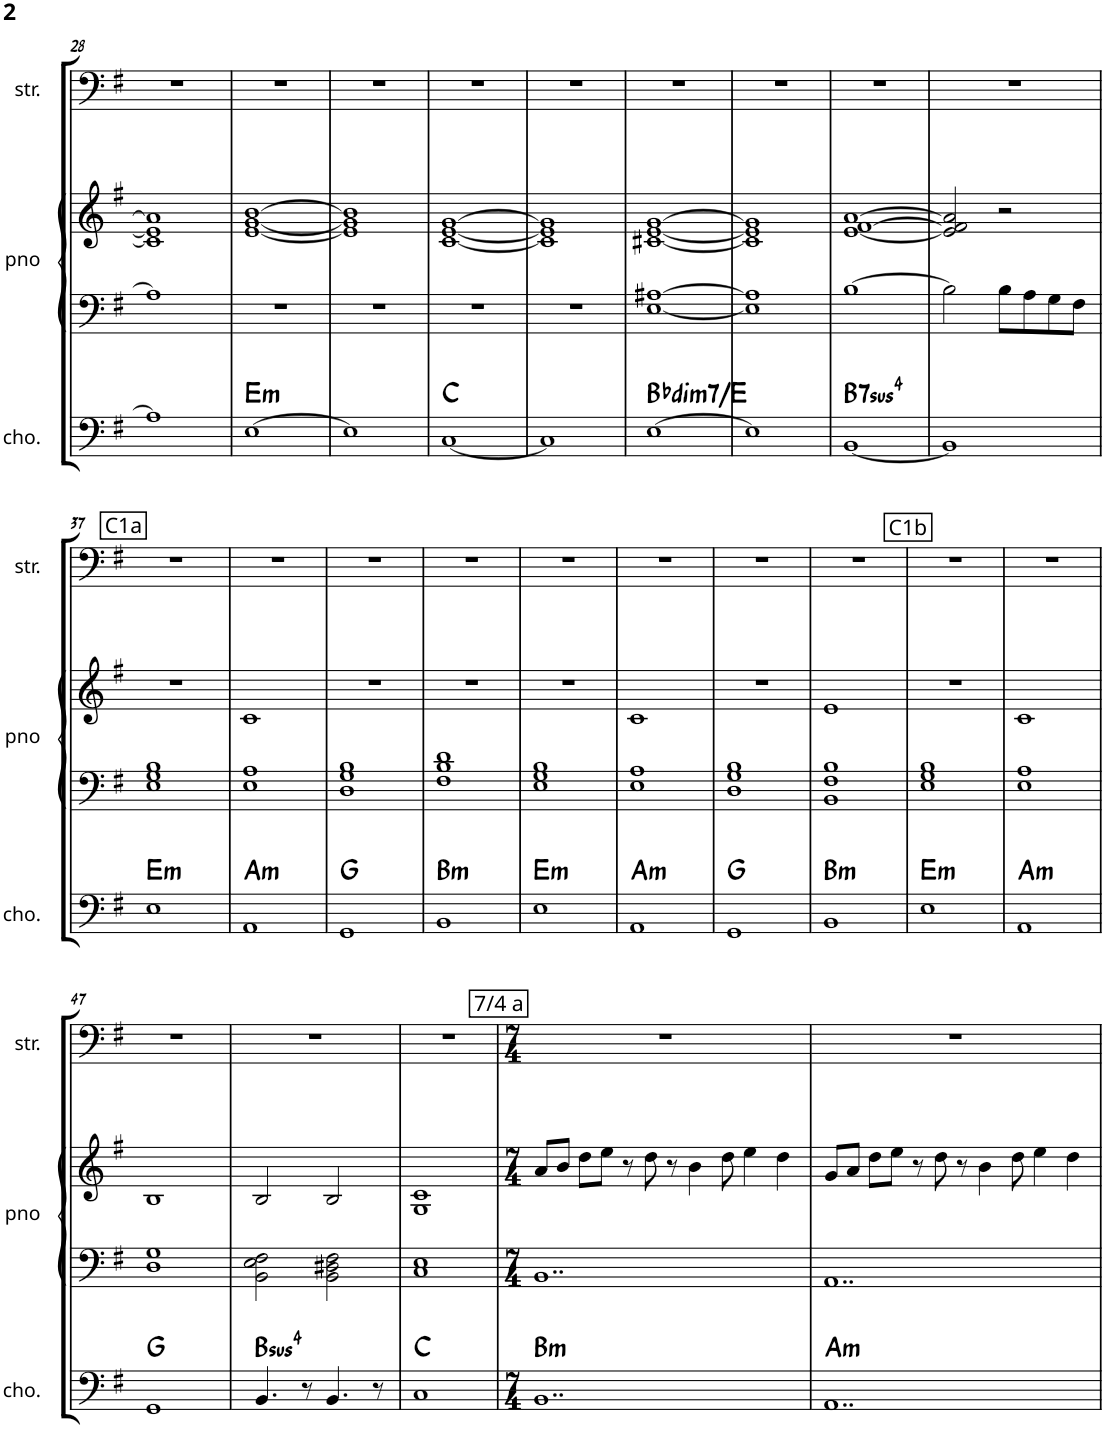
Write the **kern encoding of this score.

**kern	**harte	**kern	**kern	**kern
*part3	*part3	*part2	*part2	*part1
*staff4	*	*staff3	*staff2	*staff1
*I"chords	*	*I"pno	*	*I"strings
*I'cho.	*	*I'pno	*	*I'str.
!!LO:PB:g=z
*clefF4	*	*clefF4	*clefG2	*clefF4
*k[f#]	*	*k[f#]	*k[f#]	*k[f#]
*G:	*	*G:	*G:	*G:
*M4/4	*	*M4/4	*M4/4	*M4/4
=28	=28	=28	=28	=28
1A]	.	1A]	1c] 1e] 1a]	1r
=29	=29	=29	=29	=29
!	!LO:H:kt=m	!	!	!
[1E	E:min	1r	[1e [1g [1b	1r
=30	=30	=30	=30	=30
1E]	.	1r	1e] 1g] 1b]	1r
=31	=31	=31	=31	=31
[1C	C:maj	1r	[1c [1e [1g	1r
=32	=32	=32	=32	=32
1C]	.	1r	1c] 1e] 1g]	1r
=33	=33	=33	=33	=33
!	!LO:H:kt=dim7	!	!	!
[1E	Bb:dim7/#4	[1E [1A#X	[1c#X [1e [1g	1r
=34	=34	=34	=34	=34
1E]	.	1E] 1A#]	1c#] 1e] 1g]	1r
=35	=35	=35	=35	=35
!	!LO:H:kt=74	!	!	!
[1BB	B:sus4(7)	[1B	[1e [1f# [1a	1r
=36	=36	=36	=36	=36
1BB]	.	2B\]	2e/] 2f#/] 2a/]	1r
.	.	8B\L	2r	.
.	.	8A\	.	.
.	.	8G\	.	.
.	.	8F#\J	.	.
!!LO:LB:g=z
!!LO:REH:place=s1:a:cj:fs=11:t=C1a
=37	=37	=37	=37	=37
!	!LO:H:kt=m	!	!	!
1E	E:min	1E 1G 1B	1r	1r
=38	=38	=38	=38	=38
!	!LO:H:kt=m	!	!	!
1AA	A:min	1E 1A	1c	1r
=39	=39	=39	=39	=39
1GG	G:maj	1D 1G 1B	1r	1r
=40	=40	=40	=40	=40
!	!LO:H:kt=m	!	!	!
1BB	B:min	1F# 1B 1d	1r	1r
=41	=41	=41	=41	=41
!	!LO:H:kt=m	!	!	!
1E	E:min	1E 1G 1B	1r	1r
=42	=42	=42	=42	=42
!	!LO:H:kt=m	!	!	!
1AA	A:min	1E 1A	1c	1r
=43	=43	=43	=43	=43
1GG	G:maj	1D 1G 1B	1r	1r
=44	=44	=44	=44	=44
!	!LO:H:kt=m	!	!	!
1BB	B:min	1BB 1F# 1B	1e	1r
!!LO:REH:place=s1:a:cj:fs=11:t=C1b
=45	=45	=45	=45	=45
!	!LO:H:kt=m	!	!	!
1E	E:min	1E 1G 1B	1r	1r
=46	=46	=46	=46	=46
!	!LO:H:kt=m	!	!	!
1AA	A:min	1E 1A	1c	1r
!!LO:LB:g=z
=47	=47	=47	=47	=47
1GG	G:maj	1D 1G	1B	1r
=48	=48	=48	=48	=48
!	!LO:H:kt=4	!	!	!
4.BB/	B:sus4	2BB\ 2E\ 2F#\	2B/	1r
8r	.	.	.	.
4.BB/	.	2BB\ 2D#X\ 2F#\	2B/	.
8r	.	.	.	.
=49	=49	=49	=49	=49
1C	C:maj	1C 1E	1G 1c	1r
!!LO:REH:place=s1:a:cj:fs=11:t=7/4 a
=50	=50	=50	=50	=50
*M7/4	*	*M7/4	*M7/4	*M7/4
!	!LO:H:kt=m	!	!	!
1..BB	B:min	1..BB	8a/L	1..r
.	.	.	8b/J	.
.	.	.	8dd\L	.
.	.	.	8ee\J	.
.	.	.	8r	.
.	.	.	8dd\	.
.	.	.	8r	.
.	.	.	4b\	.
.	.	.	8dd\	.
.	.	.	4ee\	.
.	.	.	4dd\	.
=51	=51	=51	=51	=51
!	!LO:H:kt=m	!	!	!
1..AA	A:min	1..AA	8g/L	1..r
.	.	.	8a/J	.
.	.	.	8dd\L	.
.	.	.	8ee\J	.
.	.	.	8r	.
.	.	.	8dd\	.
.	.	.	8r	.
.	.	.	4b\	.
.	.	.	8dd\	.
.	.	.	4ee\	.
.	.	.	4dd\	.
=	=	=	=	=
*-	*-	*-	*-	*-
